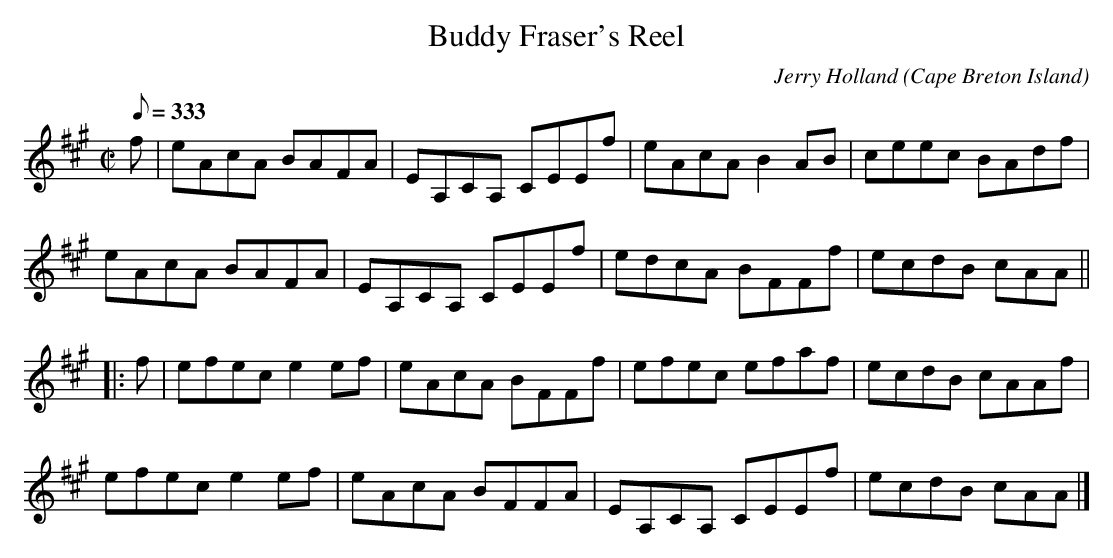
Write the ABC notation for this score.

X:1
T:Buddy Fraser's Reel
C:Jerry Holland
O:Cape Breton Island
L:1/8
Q:333
M:C|
K:A
f|eAcA BAFA|EA,CA, CEEf|eAcA B2 AB|ceec BAdf|
eAcA BAFA|EA,CA, CEEf|edcA BFFf|ecdB cAA||
|:f|efec e2 ef|eAcA BFFf|efec efaf|ecdB cAAf|
efec e2 ef|eAcA BFFA|EA,CA, CEEf|ecdB cAA|]
